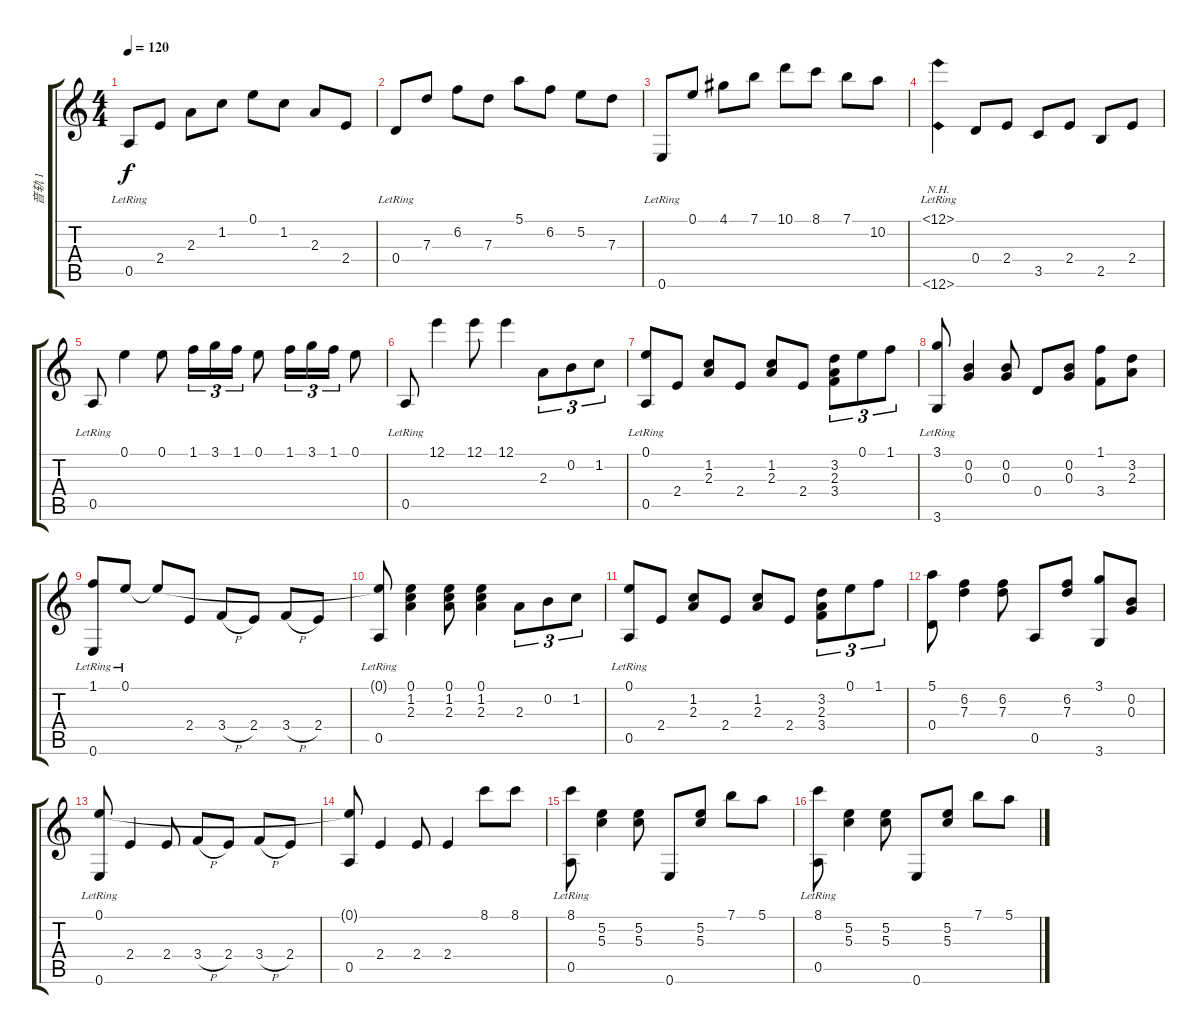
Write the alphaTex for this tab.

\track ("音轨 1" "音轨 1") {instrument acousticguitarnylon}
\staff {score tabs}
\tuning (E4 B3 G3 D3 A2 E2) {hide}
\ts (4 4)
\tempo 120
\clef g2
\ks aminor
0.5{lr}.8{dy f instrument acousticguitarnylon} 2.4.8 2.3.8 1.2.8 0.1.8 1.2.8 2.3.8 2.4.8 |
0.4{lr}.8 7.3.8 6.2.8 7.3.8 5.1.8 6.2.8 5.2.8 7.3.8 |
0.6{lr}.8 0.1.8 4.1.8 7.1.8 10.1.8 8.1.8 7.1.8 10.2.8 |
(12.1{nh lr} 0.6{nh lr}).4 0.4.8 2.4.8 3.5.8 2.4.8 2.5.8 2.4.8 |
0.5{lr}.8 0.1.4 0.1.8 1.1.16{tu (3 2)} 3.1.16{tu (3 2)} 1.1.16{tu (3 2)} 0.1.8 1.1.16{tu (3 2)} 3.1.16{tu (3 2)} 1.1.16{tu (3 2)} 0.1.8 |
0.5{lr}.8 12.1.4 12.1.8 12.1.4 2.3.8{tu (3 2)} 0.2.8{tu (3 2)} 1.2.8{tu (3 2)} |
(0.1{lr} 0.5).8 2.4.8 (1.2 2.3).8 2.4.8 (1.2 2.3).8 2.4.8 (3.2 2.3 3.4).8{tu (3 2)} 0.1.8{tu (3 2)} 1.1.8{tu (3 2)} |
(3.1{lr} 3.6).8 (0.2 0.3).4 (0.2 0.3).8 0.4.8 (0.2 0.3).8 (1.1 3.4).8 (3.2 2.3).8 |
(1.1 0.6{lr}).8 0.1{lr}.8 0.1{t}.8 2.4.8 3.4{h}.8 2.4.8 3.4{h}.8 2.4.8 |
(0.1{t} 0.5{lr}).8 (0.1 1.2 2.3).4 (0.1 1.2 2.3).8 (0.1 1.2 2.3).4 2.3.8{tu (3 2)} 0.2.8{tu (3 2)} 1.2.8{tu (3 2)} |
(0.1{lr} 0.5).8 2.4.8 (1.2 2.3).8 2.4.8 (1.2 2.3).8 2.4.8 (3.2 2.3 3.4).8{tu (3 2)} 0.1.8{tu (3 2)} 1.1.8{tu (3 2)} |
(5.1 0.4).8 (6.2 7.3).4 (6.2 7.3).8 0.5.8 (6.2 7.3).8 (3.1 3.6).8 (0.2 0.3).8 |
(0.1{lr} 0.6{lr}).8 2.4.4 2.4.8 3.4{h}.8 2.4.8 3.4{h}.8 2.4.8 |
(0.1{t} 0.5).8 2.4.4 2.4.8 2.4.4 8.1.8 8.1.8 |
(8.1{lr} 0.5{lr}).8 (5.2 5.3).4 (5.2 5.3).8 0.6.8 (5.2 5.3).8 7.1.8 5.1.8 |
(8.1{lr} 0.5).8 (5.2 5.3).4 (5.2 5.3).8 0.6.8 (5.2 5.3).8 7.1.8 5.1.8
